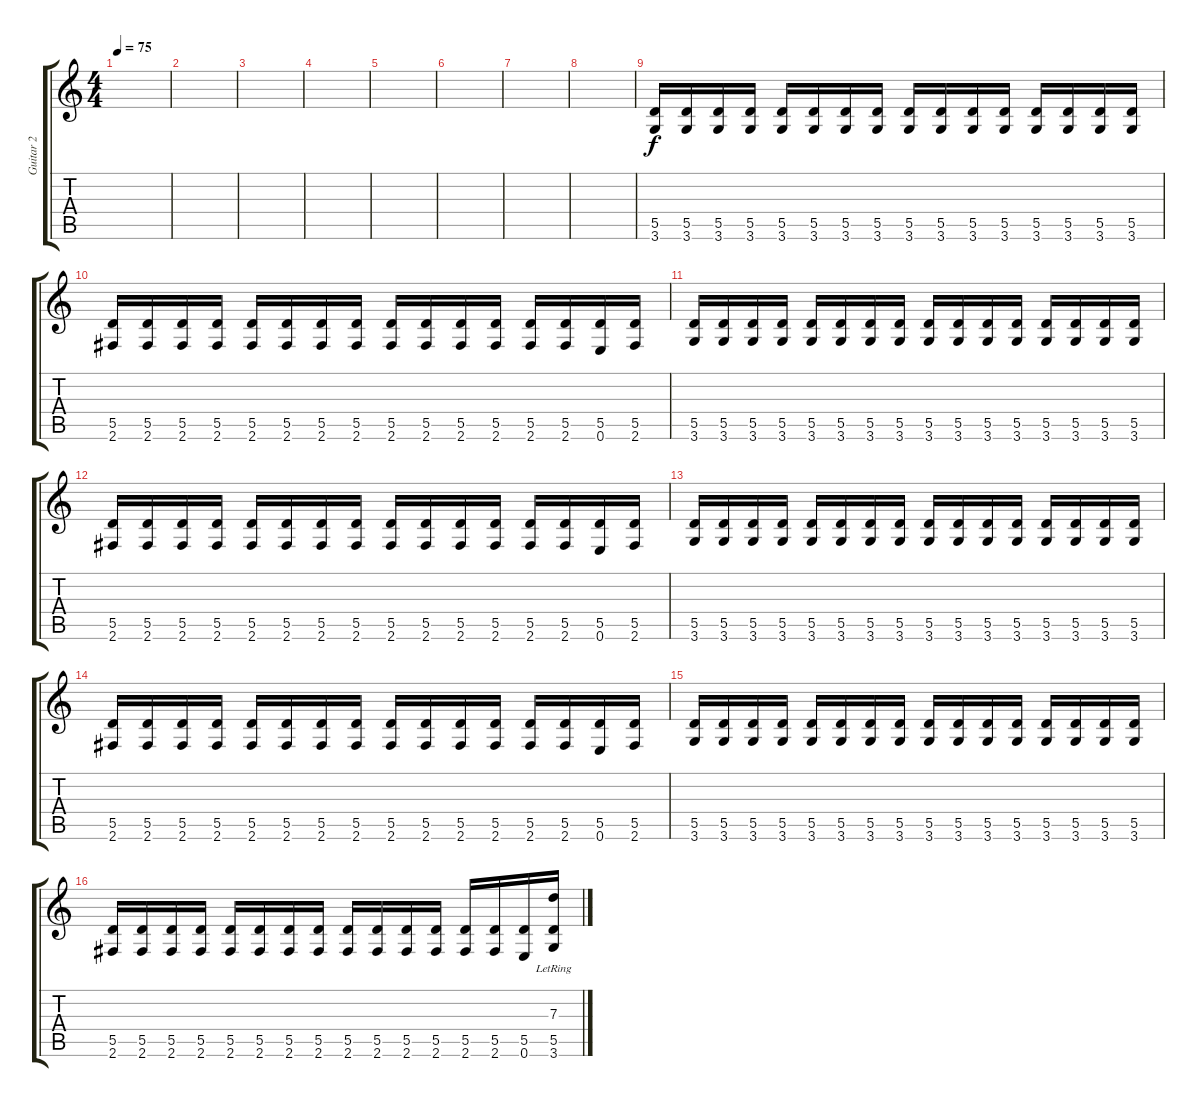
\track ("Guitar 2" "Guitar 2") {instrument electricguitarjazz}
\staff {score tabs}
\tuning (E4 B3 G3 D3 A2 E2) {hide}
\ts (4 4)
\tempo 75
\clef g2
\ks c
|
|
|
|
|
|
|
|
(5.5 3.6).16{volume 4 balance 0 instrument overdrivenguitar} (5.5 3.6).16 (5.5 3.6).16 (5.5 3.6).16 (5.5 3.6).16 (5.5 3.6).16 (5.5 3.6).16 (5.5 3.6).16 (5.5 3.6).16 (5.5 3.6).16 (5.5 3.6).16 (5.5 3.6).16 (5.5 3.6).16 (5.5 3.6).16 (5.5 3.6).16 (5.5 3.6).16 |
(5.5 2.6).16 (5.5 2.6).16 (5.5 2.6).16 (5.5 2.6).16 (5.5 2.6).16 (5.5 2.6).16 (5.5 2.6).16 (5.5 2.6).16 (5.5 2.6).16 (5.5 2.6).16 (5.5 2.6).16 (5.5 2.6).16 (5.5 2.6).16 (5.5 2.6).16 (5.5 0.6).16 (5.5 2.6).16 |
(5.5 3.6).16 (5.5 3.6).16 (5.5 3.6).16 (5.5 3.6).16 (5.5 3.6).16 (5.5 3.6).16 (5.5 3.6).16 (5.5 3.6).16 (5.5 3.6).16 (5.5 3.6).16 (5.5 3.6).16 (5.5 3.6).16 (5.5 3.6).16 (5.5 3.6).16 (5.5 3.6).16 (5.5 3.6).16 |
(5.5 2.6).16 (5.5 2.6).16 (5.5 2.6).16 (5.5 2.6).16 (5.5 2.6).16 (5.5 2.6).16 (5.5 2.6).16 (5.5 2.6).16 (5.5 2.6).16 (5.5 2.6).16 (5.5 2.6).16 (5.5 2.6).16 (5.5 2.6).16 (5.5 2.6).16 (5.5 0.6).16 (5.5 2.6).16 |
(5.5 3.6).16{volume 4 balance 0 instrument overdrivenguitar} (5.5 3.6).16 (5.5 3.6).16 (5.5 3.6).16 (5.5 3.6).16 (5.5 3.6).16 (5.5 3.6).16 (5.5 3.6).16 (5.5 3.6).16 (5.5 3.6).16 (5.5 3.6).16 (5.5 3.6).16 (5.5 3.6).16 (5.5 3.6).16 (5.5 3.6).16 (5.5 3.6).16 |
(5.5 2.6).16 (5.5 2.6).16 (5.5 2.6).16 (5.5 2.6).16 (5.5 2.6).16 (5.5 2.6).16 (5.5 2.6).16 (5.5 2.6).16 (5.5 2.6).16 (5.5 2.6).16 (5.5 2.6).16 (5.5 2.6).16 (5.5 2.6).16 (5.5 2.6).16 (5.5 0.6).16 (5.5 2.6).16 |
(5.5 3.6).16{volume 4 balance 0 instrument overdrivenguitar} (5.5 3.6).16 (5.5 3.6).16 (5.5 3.6).16 (5.5 3.6).16 (5.5 3.6).16 (5.5 3.6).16 (5.5 3.6).16 (5.5 3.6).16 (5.5 3.6).16 (5.5 3.6).16 (5.5 3.6).16 (5.5 3.6).16 (5.5 3.6).16 (5.5 3.6).16 (5.5 3.6).16 |
(5.5 2.6).16 (5.5 2.6).16 (5.5 2.6).16 (5.5 2.6).16 (5.5 2.6).16 (5.5 2.6).16 (5.5 2.6).16 (5.5 2.6).16 (5.5 2.6).16 (5.5 2.6).16 (5.5 2.6).16 (5.5 2.6).16 (5.5 2.6).16 (5.5 2.6).16 (5.5 0.6).16 (7.3 5.5 3.6{lr}).16
